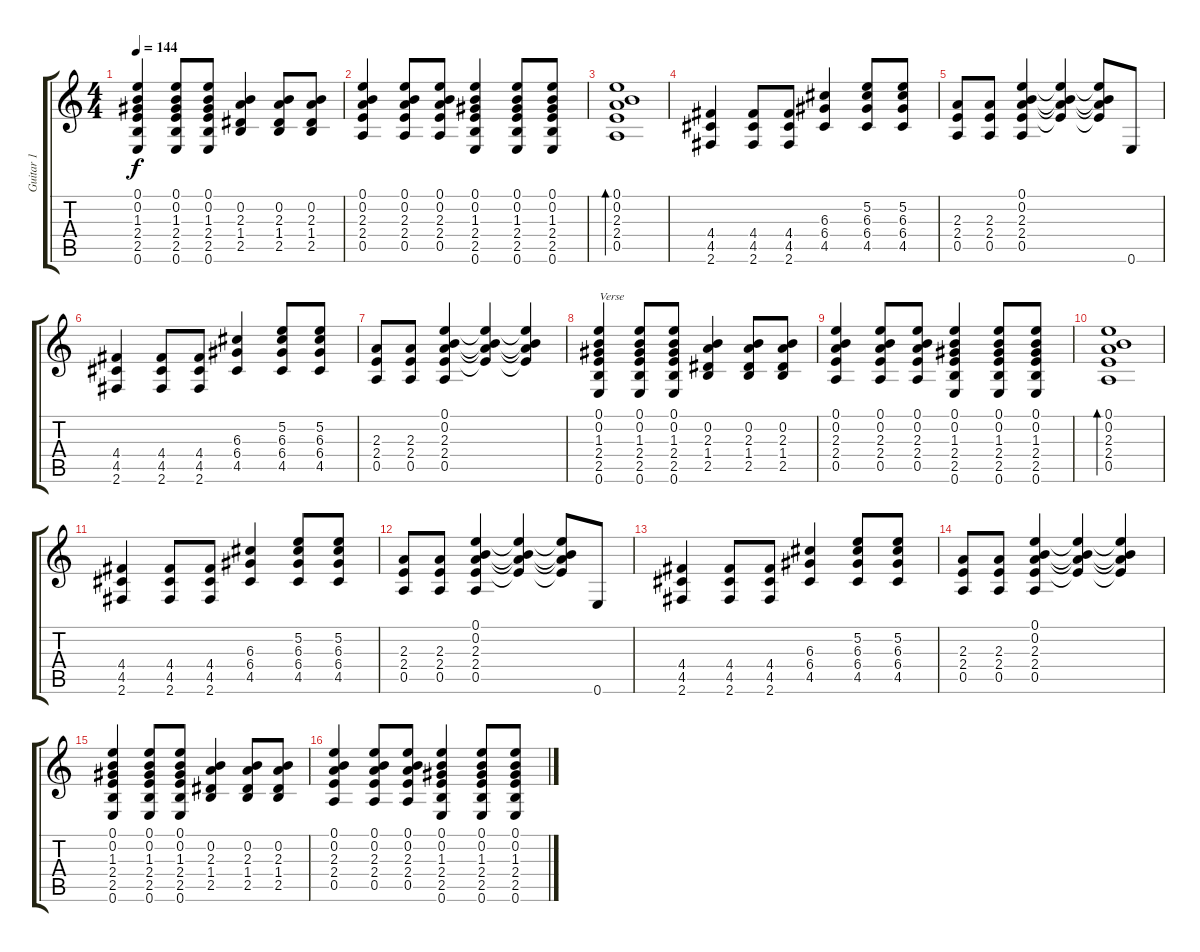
\track ("Guitar 1" "Guitar 1") {instrument overdrivenguitar}
\staff {score tabs}
\tuning (E4 B3 G3 D3 A2 E2) {hide}
\ts (4 4)
\tempo 144
\clef g2
\ks c
(0.1 0.2 1.3 2.4 2.5 0.6).4{dy f instrument overdrivenguitar} (0.1 0.2 1.3 2.4 2.5 0.6).8 (0.1 0.2 1.3 2.4 2.5 0.6).8 (0.2 2.3 1.4 2.5).4 (0.2 2.3 1.4 2.5).8 (0.2 2.3 1.4 2.5).8 |
(0.1 0.2 2.3 2.4 0.5).4 (0.1 0.2 2.3 2.4 0.5).8 (0.1 0.2 2.3 2.4 0.5).8 (0.1 0.2 1.3 2.4 2.5 0.6).4 (0.1 0.2 1.3 2.4 2.5 0.6).8 (0.1 0.2 1.3 2.4 2.5 0.6).8 |
(0.1 0.2 2.3 2.4 0.5).1{bd 60} |
(4.4 4.5 2.6).4 (4.4 4.5 2.6).8 (4.4 4.5 2.6).8 (6.3 6.4 4.5).4 (5.2 6.3 6.4 4.5).8 (5.2 6.3 6.4 4.5).8 |
(2.3 2.4 0.5).8 (2.3 2.4 0.5).8 (0.1 0.2 2.3 2.4 0.5).4 (0.1{t} 0.2{t} 2.3{t} 2.4{t}).4 (0.1{t} 0.2{t} 2.3{t} 2.4{t}).8 0.6.8 |
(4.4 4.5 2.6).4 (4.4 4.5 2.6).8 (4.4 4.5 2.6).8 (6.3 6.4 4.5).4 (5.2 6.3 6.4 4.5).8 (5.2 6.3 6.4 4.5).8 |
(2.3 2.4 0.5).8 (2.3 2.4 0.5).8 (0.1 0.2 2.3 2.4 0.5).4 (0.1{t} 0.2{t} 2.3{t} 2.4{t}).4 (0.1{t} 0.2{t} 2.3{t} 2.4{t}).4 |
(0.1 0.2 1.3 2.4 2.5 0.6).4{txt "Verse"} (0.1 0.2 1.3 2.4 2.5 0.6).8 (0.1 0.2 1.3 2.4 2.5 0.6).8 (0.2 2.3 1.4 2.5).4 (0.2 2.3 1.4 2.5).8 (0.2 2.3 1.4 2.5).8 |
(0.1 0.2 2.3 2.4 0.5).4 (0.1 0.2 2.3 2.4 0.5).8 (0.1 0.2 2.3 2.4 0.5).8 (0.1 0.2 1.3 2.4 2.5 0.6).4 (0.1 0.2 1.3 2.4 2.5 0.6).8 (0.1 0.2 1.3 2.4 2.5 0.6).8 |
(0.1 0.2 2.3 2.4 0.5).1{bd 60} |
(4.4 4.5 2.6).4 (4.4 4.5 2.6).8 (4.4 4.5 2.6).8 (6.3 6.4 4.5).4 (5.2 6.3 6.4 4.5).8 (5.2 6.3 6.4 4.5).8 |
(2.3 2.4 0.5).8 (2.3 2.4 0.5).8 (0.1 0.2 2.3 2.4 0.5).4 (0.1{t} 0.2{t} 2.3{t} 2.4{t}).4 (0.1{t} 0.2{t} 2.3{t} 2.4{t}).8 0.6.8 |
(4.4 4.5 2.6).4 (4.4 4.5 2.6).8 (4.4 4.5 2.6).8 (6.3 6.4 4.5).4 (5.2 6.3 6.4 4.5).8 (5.2 6.3 6.4 4.5).8 |
(2.3 2.4 0.5).8 (2.3 2.4 0.5).8 (0.1 0.2 2.3 2.4 0.5).4 (0.1{t} 0.2{t} 2.3{t} 2.4{t}).4 (0.1{t} 0.2{t} 2.3{t} 2.4{t}).4 |
(0.1 0.2 1.3 2.4 2.5 0.6).4 (0.1 0.2 1.3 2.4 2.5 0.6).8 (0.1 0.2 1.3 2.4 2.5 0.6).8 (0.2 2.3 1.4 2.5).4 (0.2 2.3 1.4 2.5).8 (0.2 2.3 1.4 2.5).8 |
(0.1 0.2 2.3 2.4 0.5).4 (0.1 0.2 2.3 2.4 0.5).8 (0.1 0.2 2.3 2.4 0.5).8 (0.1 0.2 1.3 2.4 2.5 0.6).4 (0.1 0.2 1.3 2.4 2.5 0.6).8 (0.1 0.2 1.3 2.4 2.5 0.6).8
